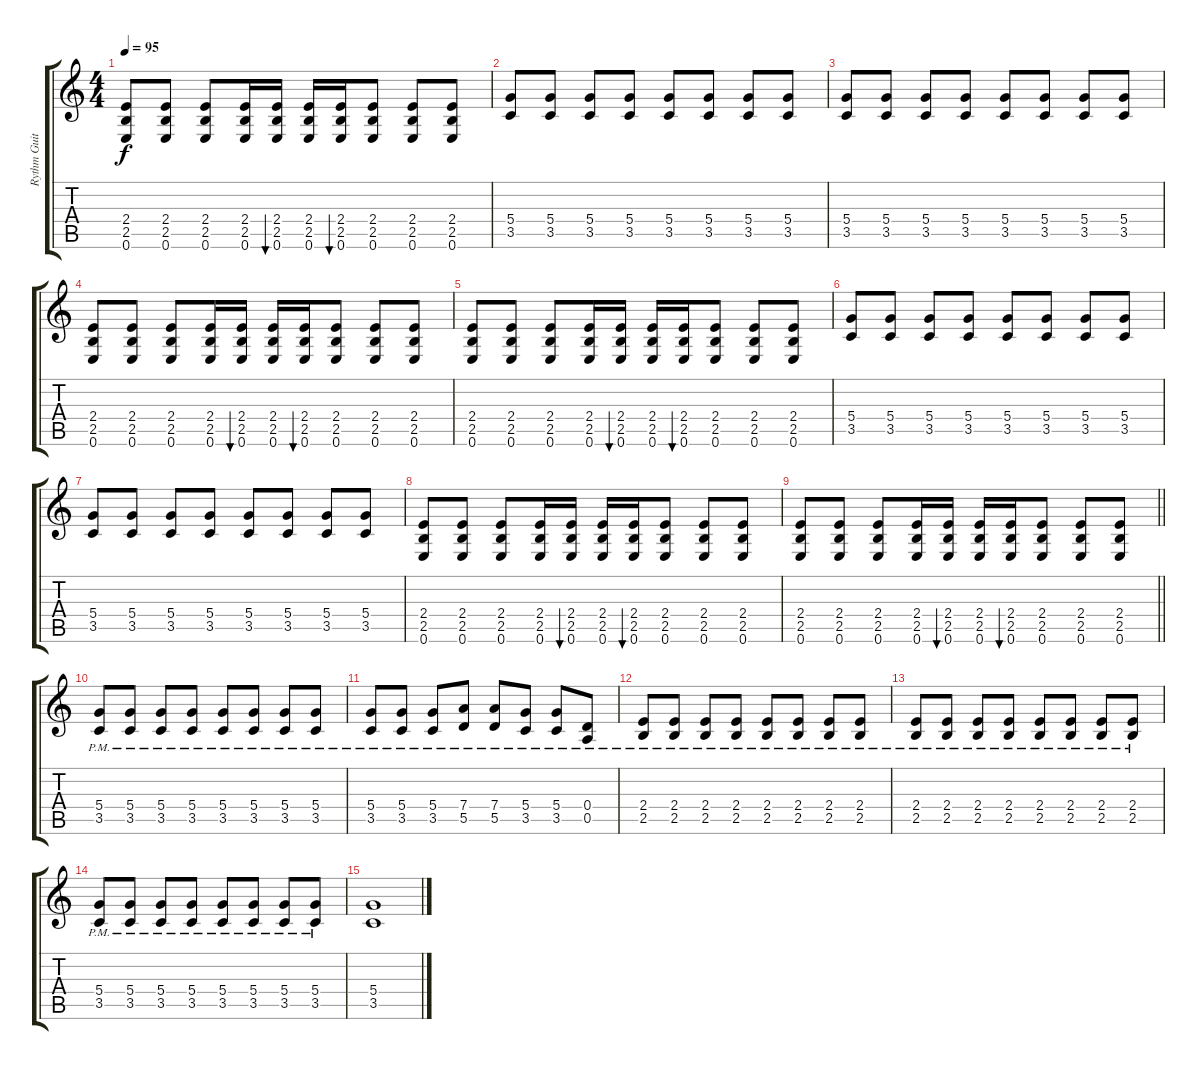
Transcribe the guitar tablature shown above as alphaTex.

\track ("Rythm Guitar" "Rythm Guit") {instrument electricguitarclean}
\staff {score tabs}
\tuning (E4 B3 G3 D3 A2 E2) {hide}
\ts (4 4)
\tempo 95
\clef g2
\ks c
(2.4 2.5 0.6).8{dy f} (2.4 2.5 0.6).8 (2.4 2.5 0.6).8 (2.4 2.5 0.6).16 (2.4 2.5 0.6).16{bu 120} (2.4 2.5 0.6).16 (2.4 2.5 0.6).16{bu 120} (2.4 2.5 0.6).8 (2.4 2.5 0.6).8 (2.4 2.5 0.6).8 |
(5.4 3.5).8 (5.4 3.5).8 (5.4 3.5).8 (5.4 3.5).8 (5.4 3.5).8 (5.4 3.5).8 (5.4 3.5).8 (5.4 3.5).8 |
(5.4 3.5).8 (5.4 3.5).8 (5.4 3.5).8 (5.4 3.5).8 (5.4 3.5).8 (5.4 3.5).8 (5.4 3.5).8 (5.4 3.5).8 |
(2.4 2.5 0.6).8 (2.4 2.5 0.6).8 (2.4 2.5 0.6).8 (2.4 2.5 0.6).16 (2.4 2.5 0.6).16{bu 120} (2.4 2.5 0.6).16 (2.4 2.5 0.6).16{bu 120} (2.4 2.5 0.6).8 (2.4 2.5 0.6).8 (2.4 2.5 0.6).8 |
(2.4 2.5 0.6).8 (2.4 2.5 0.6).8 (2.4 2.5 0.6).8 (2.4 2.5 0.6).16 (2.4 2.5 0.6).16{bu 120} (2.4 2.5 0.6).16 (2.4 2.5 0.6).16{bu 120} (2.4 2.5 0.6).8 (2.4 2.5 0.6).8 (2.4 2.5 0.6).8 |
(5.4 3.5).8 (5.4 3.5).8 (5.4 3.5).8 (5.4 3.5).8 (5.4 3.5).8 (5.4 3.5).8 (5.4 3.5).8 (5.4 3.5).8 |
(5.4 3.5).8 (5.4 3.5).8 (5.4 3.5).8 (5.4 3.5).8 (5.4 3.5).8 (5.4 3.5).8 (5.4 3.5).8 (5.4 3.5).8 |
(2.4 2.5 0.6).8 (2.4 2.5 0.6).8 (2.4 2.5 0.6).8 (2.4 2.5 0.6).16 (2.4 2.5 0.6).16{bu 120} (2.4 2.5 0.6).16 (2.4 2.5 0.6).16{bu 120} (2.4 2.5 0.6).8 (2.4 2.5 0.6).8 (2.4 2.5 0.6).8 |
\barLineRight lightlight
(2.4 2.5 0.6).8 (2.4 2.5 0.6).8 (2.4 2.5 0.6).8 (2.4 2.5 0.6).16 (2.4 2.5 0.6).16{bu 120} (2.4 2.5 0.6).16 (2.4 2.5 0.6).16{bu 120} (2.4 2.5 0.6).8 (2.4 2.5 0.6).8 (2.4 2.5 0.6).8 |
(5.4{pm} 3.5{pm}).8 (5.4{pm} 3.5{pm}).8 (5.4{pm} 3.5{pm}).8 (5.4{pm} 3.5{pm}).8 (5.4{pm} 3.5{pm}).8 (5.4{pm} 3.5{pm}).8 (5.4{pm} 3.5{pm}).8 (5.4{pm} 3.5{pm}).8 |
(5.4{pm} 3.5{pm}).8 (5.4{pm} 3.5{pm}).8 (5.4{pm} 3.5{pm}).8 (7.4{pm} 5.5{pm}).8 (7.4{pm} 5.5{pm}).8 (5.4{pm} 3.5{pm}).8 (5.4{pm} 3.5{pm}).8 (0.4{pm} 0.5{pm}).8 |
(2.4{pm} 2.5{pm}).8 (2.4{pm} 2.5{pm}).8 (2.4{pm} 2.5{pm}).8 (2.4{pm} 2.5{pm}).8 (2.4{pm} 2.5{pm}).8 (2.4{pm} 2.5{pm}).8 (2.4{pm} 2.5{pm}).8 (2.4{pm} 2.5{pm}).8 |
(2.4{pm} 2.5{pm}).8 (2.4{pm} 2.5{pm}).8 (2.4{pm} 2.5{pm}).8 (2.4{pm} 2.5{pm}).8 (2.4{pm} 2.5{pm}).8 (2.4{pm} 2.5{pm}).8 (2.4{pm} 2.5{pm}).8 (2.4{pm} 2.5{pm}).8 |
(5.4{pm} 3.5{pm}).8 (5.4{pm} 3.5{pm}).8 (5.4{pm} 3.5{pm}).8 (5.4{pm} 3.5{pm}).8 (5.4{pm} 3.5{pm}).8 (5.4{pm} 3.5{pm}).8 (5.4{pm} 3.5{pm}).8 (5.4{pm} 3.5{pm}).8 |
(5.4 3.5).1
